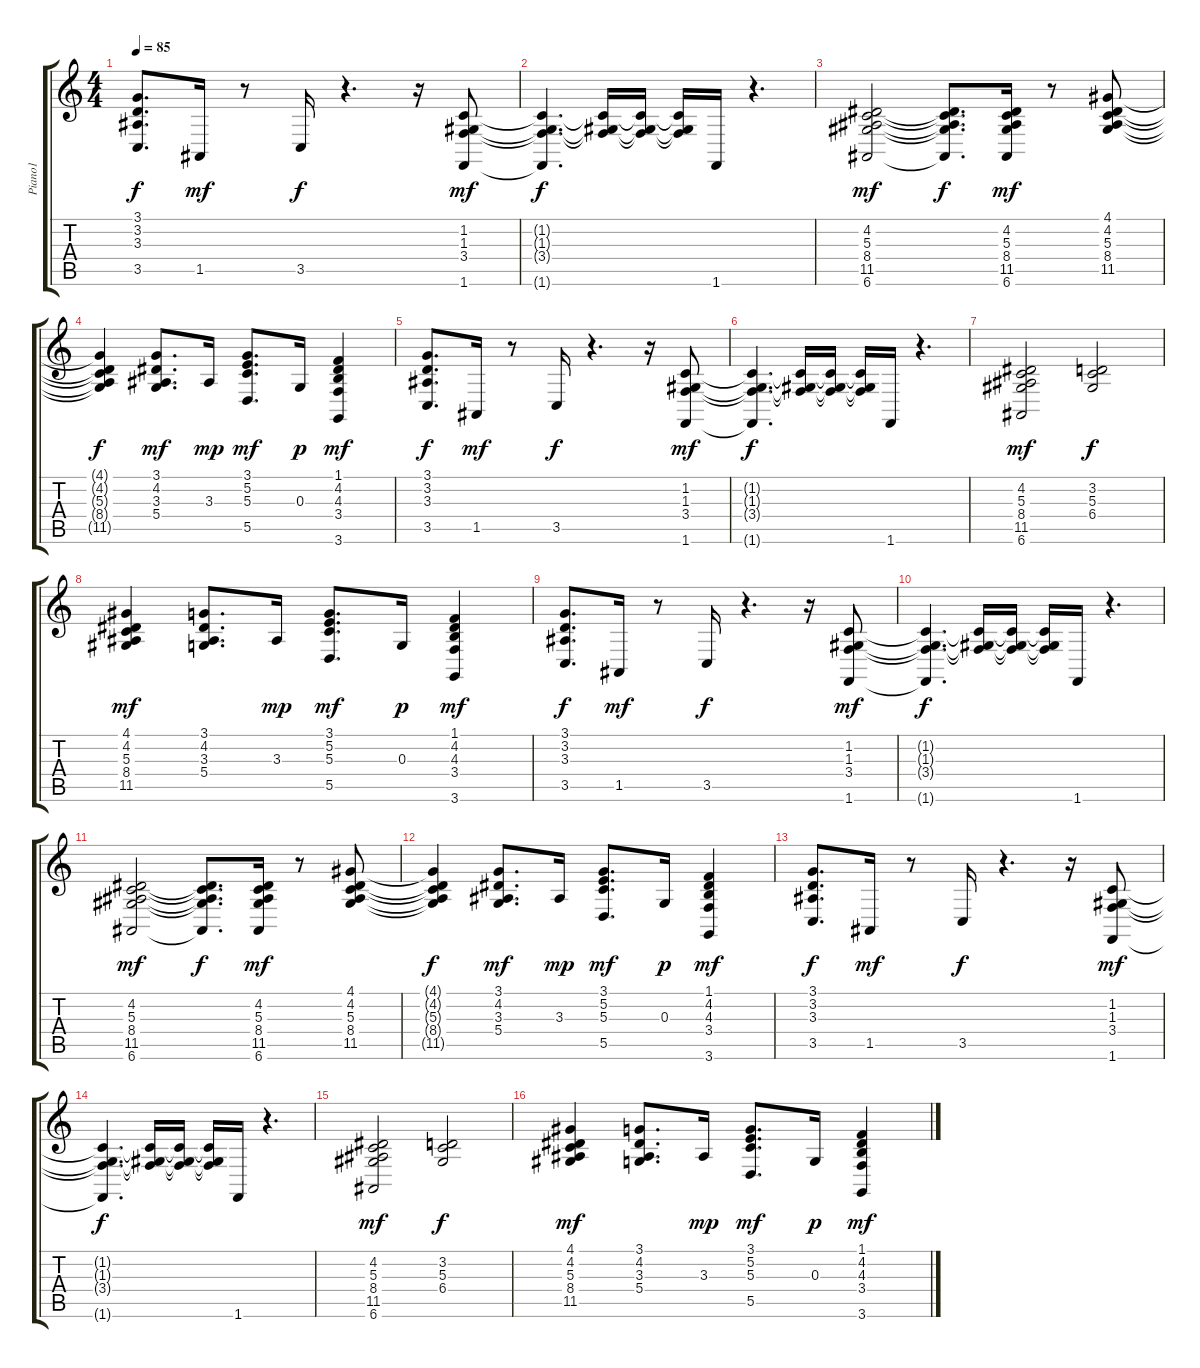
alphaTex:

\track ("Piano1" "Piano1") {instrument acousticgrandpiano}
\staff {score tabs}
\tuning (E4 B3 G3 D3 A2 E2) {hide}
\ts (4 4)
\tempo 85
\clef g2
\ks c
(3.1 3.2 3.3 3.5).8{d dy f} 1.5.16{dy mf} r.8 3.5.16{dy f} r.4{d} r.16 (1.2 1.3 3.4 1.6).8{dy mf} |
(1.2{t} 1.3{t} 3.4{t} 1.6{t}).4{d dy f} (1.2{t} 1.3{t} 3.4{t}).16 (1.2{t} 1.3{t} 3.4{t}).16 (1.2{t} 1.3{t} 3.4{t}).16 1.6.16 r.4{d} |
(4.2 5.3 8.4 11.5 6.6).2{dy mf} (4.2{t} 5.3{t} 8.4{t} 11.5{t} 6.6{t}).8{d dy f} (4.2 5.3 8.4 11.5 6.6).16{dy mf} r.8 (4.1 4.2 5.3 8.4 11.5).8 |
(4.1{t} 4.2{t} 5.3{t} 8.4{t} 11.5{t}).4{dy f} (3.1 4.2 3.3 5.4).8{d dy mf} 3.3.16{dy mp} (3.1 5.2 5.3 5.5).8{d dy mf} 0.3.16{dy p} (1.1 4.2 4.3 3.4 3.6).4{dy mf} |
(3.1 3.2 3.3 3.5).8{d dy f} 1.5.16{dy mf} r.8 3.5.16{dy f} r.4{d} r.16 (1.2 1.3 3.4 1.6).8{dy mf} |
(1.2{t} 1.3{t} 3.4{t} 1.6{t}).4{d dy f} (1.2{t} 1.3{t} 3.4{t}).16 (1.2{t} 1.3{t} 3.4{t}).16 (1.2{t} 1.3{t} 3.4{t}).16 1.6.16 r.4{d} |
(4.2 5.3 8.4 11.5 6.6).2{dy mf} (3.2 5.3 6.4).2{dy f} |
(4.1 4.2 5.3 8.4 11.5).4{dy mf} (3.1 4.2 3.3 5.4).8{d} 3.3.16{dy mp} (3.1 5.2 5.3 5.5).8{d dy mf} 0.3.16{dy p} (1.1 4.2 4.3 3.4 3.6).4{dy mf} |
(3.1 3.2 3.3 3.5).8{d dy f} 1.5.16{dy mf} r.8 3.5.16{dy f} r.4{d} r.16 (1.2 1.3 3.4 1.6).8{dy mf} |
(1.2{t} 1.3{t} 3.4{t} 1.6{t}).4{d dy f} (1.2{t} 1.3{t} 3.4{t}).16 (1.2{t} 1.3{t} 3.4{t}).16 (1.2{t} 1.3{t} 3.4{t}).16 1.6.16 r.4{d} |
(4.2 5.3 8.4 11.5 6.6).2{dy mf} (4.2{t} 5.3{t} 8.4{t} 11.5{t} 6.6{t}).8{d dy f} (4.2 5.3 8.4 11.5 6.6).16{dy mf} r.8 (4.1 4.2 5.3 8.4 11.5).8 |
(4.1{t} 4.2{t} 5.3{t} 8.4{t} 11.5{t}).4{dy f} (3.1 4.2 3.3 5.4).8{d dy mf} 3.3.16{dy mp} (3.1 5.2 5.3 5.5).8{d dy mf} 0.3.16{dy p} (1.1 4.2 4.3 3.4 3.6).4{dy mf} |
(3.1 3.2 3.3 3.5).8{d dy f} 1.5.16{dy mf} r.8 3.5.16{dy f} r.4{d} r.16 (1.2 1.3 3.4 1.6).8{dy mf} |
(1.2{t} 1.3{t} 3.4{t} 1.6{t}).4{d dy f} (1.2{t} 1.3{t} 3.4{t}).16 (1.2{t} 1.3{t} 3.4{t}).16 (1.2{t} 1.3{t} 3.4{t}).16 1.6.16 r.4{d} |
(4.2 5.3 8.4 11.5 6.6).2{dy mf} (3.2 5.3 6.4).2{dy f} |
(4.1 4.2 5.3 8.4 11.5).4{dy mf} (3.1 4.2 3.3 5.4).8{d} 3.3.16{dy mp} (3.1 5.2 5.3 5.5).8{d dy mf} 0.3.16{dy p} (1.1 4.2 4.3 3.4 3.6).4{dy mf}
